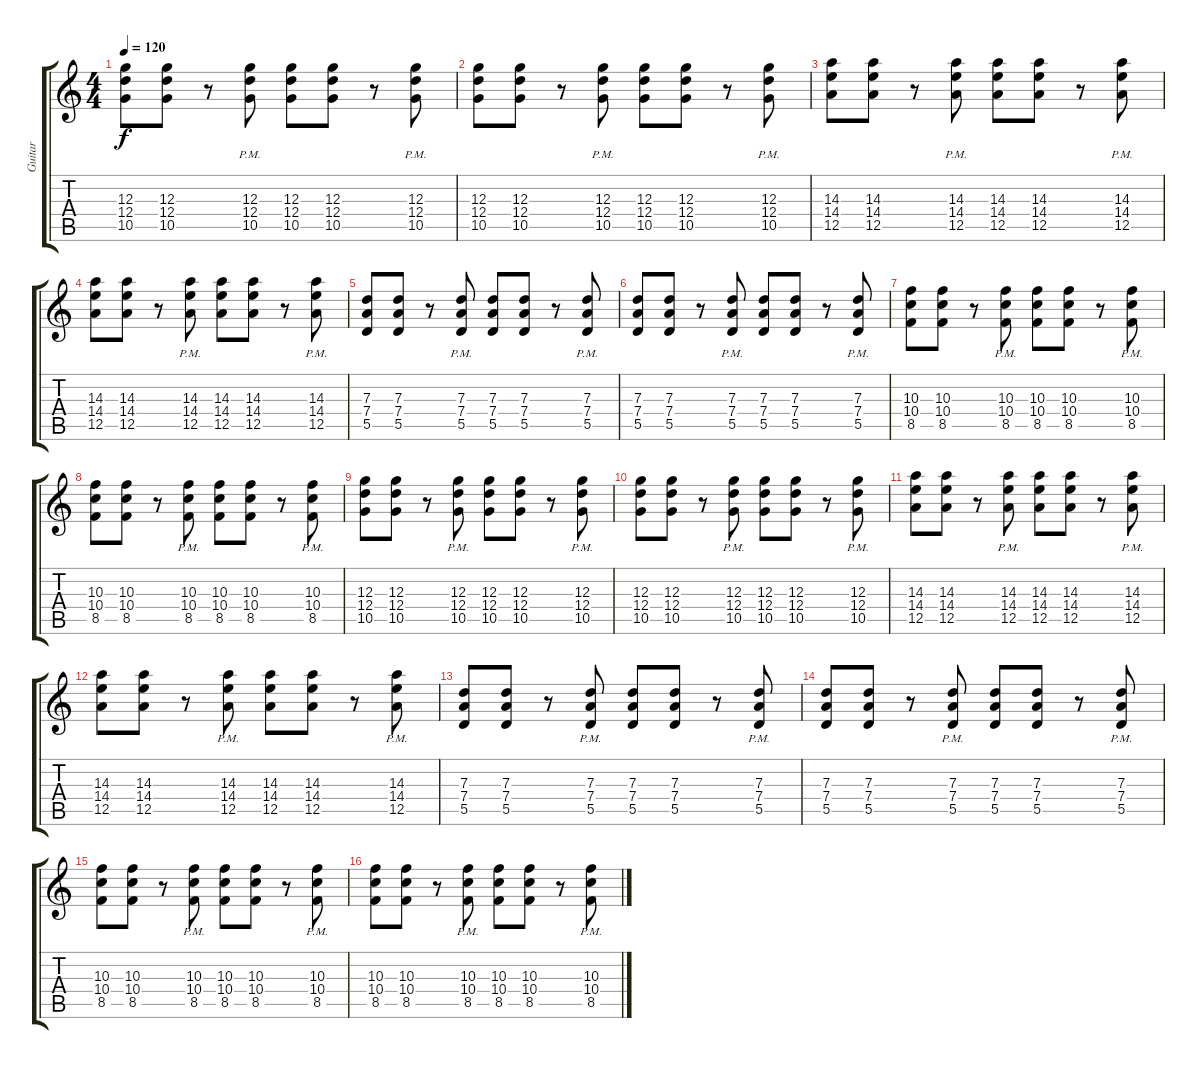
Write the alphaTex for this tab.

\track ("Guitar" "Guitar") {instrument overdrivenguitar}
\staff {score tabs}
\tuning (E4 B3 G3 D3 A2 E2) {hide}
\ts (4 4)
\tempo 120
\clef g2
\ks c
(12.3 12.4 10.5).8{dy f} (12.3 12.4 10.5).8 r.8 (12.3{pm} 12.4{pm} 10.5{pm}).8 (12.3 12.4 10.5).8 (12.3 12.4 10.5).8 r.8 (12.3{pm} 12.4{pm} 10.5{pm}).8 |
(12.3 12.4 10.5).8 (12.3 12.4 10.5).8 r.8 (12.3{pm} 12.4{pm} 10.5{pm}).8 (12.3 12.4 10.5).8 (12.3 12.4 10.5).8 r.8 (12.3{pm} 12.4{pm} 10.5{pm}).8 |
(14.3 14.4 12.5).8 (14.3 14.4 12.5).8 r.8 (14.3{pm} 14.4{pm} 12.5{pm}).8 (14.3 14.4 12.5).8 (14.3 14.4 12.5).8 r.8 (14.3{pm} 14.4{pm} 12.5{pm}).8 |
(14.3 14.4 12.5).8 (14.3 14.4 12.5).8 r.8 (14.3{pm} 14.4{pm} 12.5{pm}).8 (14.3 14.4 12.5).8 (14.3 14.4 12.5).8 r.8 (14.3{pm} 14.4{pm} 12.5{pm}).8 |
(7.3 7.4 5.5).8 (7.3 7.4 5.5).8 r.8 (7.3{pm} 7.4{pm} 5.5{pm}).8 (7.3 7.4 5.5).8 (7.3 7.4 5.5).8 r.8 (7.3{pm} 7.4{pm} 5.5{pm}).8 |
(7.3 7.4 5.5).8 (7.3 7.4 5.5).8 r.8 (7.3{pm} 7.4{pm} 5.5{pm}).8 (7.3 7.4 5.5).8 (7.3 7.4 5.5).8 r.8 (7.3{pm} 7.4{pm} 5.5{pm}).8 |
(10.3 10.4 8.5).8 (10.3 10.4 8.5).8 r.8 (10.3{pm} 10.4{pm} 8.5{pm}).8 (10.3 10.4 8.5).8 (10.3 10.4 8.5).8 r.8 (10.3{pm} 10.4{pm} 8.5{pm}).8 |
(10.3 10.4 8.5).8 (10.3 10.4 8.5).8 r.8 (10.3{pm} 10.4{pm} 8.5{pm}).8 (10.3 10.4 8.5).8 (10.3 10.4 8.5).8 r.8 (10.3{pm} 10.4{pm} 8.5{pm}).8 |
(12.3 12.4 10.5).8 (12.3 12.4 10.5).8 r.8 (12.3{pm} 12.4{pm} 10.5{pm}).8 (12.3 12.4 10.5).8 (12.3 12.4 10.5).8 r.8 (12.3{pm} 12.4{pm} 10.5{pm}).8 |
(12.3 12.4 10.5).8 (12.3 12.4 10.5).8 r.8 (12.3{pm} 12.4{pm} 10.5{pm}).8 (12.3 12.4 10.5).8 (12.3 12.4 10.5).8 r.8 (12.3{pm} 12.4{pm} 10.5{pm}).8 |
(14.3 14.4 12.5).8 (14.3 14.4 12.5).8 r.8 (14.3{pm} 14.4{pm} 12.5{pm}).8 (14.3 14.4 12.5).8 (14.3 14.4 12.5).8 r.8 (14.3{pm} 14.4{pm} 12.5{pm}).8 |
(14.3 14.4 12.5).8 (14.3 14.4 12.5).8 r.8 (14.3{pm} 14.4{pm} 12.5{pm}).8 (14.3 14.4 12.5).8 (14.3 14.4 12.5).8 r.8 (14.3{pm} 14.4{pm} 12.5{pm}).8 |
(7.3 7.4 5.5).8 (7.3 7.4 5.5).8 r.8 (7.3{pm} 7.4{pm} 5.5{pm}).8 (7.3 7.4 5.5).8 (7.3 7.4 5.5).8 r.8 (7.3{pm} 7.4{pm} 5.5{pm}).8 |
(7.3 7.4 5.5).8 (7.3 7.4 5.5).8 r.8 (7.3{pm} 7.4{pm} 5.5{pm}).8 (7.3 7.4 5.5).8 (7.3 7.4 5.5).8 r.8 (7.3{pm} 7.4{pm} 5.5{pm}).8 |
(10.3 10.4 8.5).8 (10.3 10.4 8.5).8 r.8 (10.3{pm} 10.4{pm} 8.5{pm}).8 (10.3 10.4 8.5).8 (10.3 10.4 8.5).8 r.8 (10.3{pm} 10.4{pm} 8.5{pm}).8 |
(10.3 10.4 8.5).8 (10.3 10.4 8.5).8 r.8 (10.3{pm} 10.4{pm} 8.5{pm}).8 (10.3 10.4 8.5).8 (10.3 10.4 8.5).8 r.8 (10.3{pm} 10.4{pm} 8.5{pm}).8
